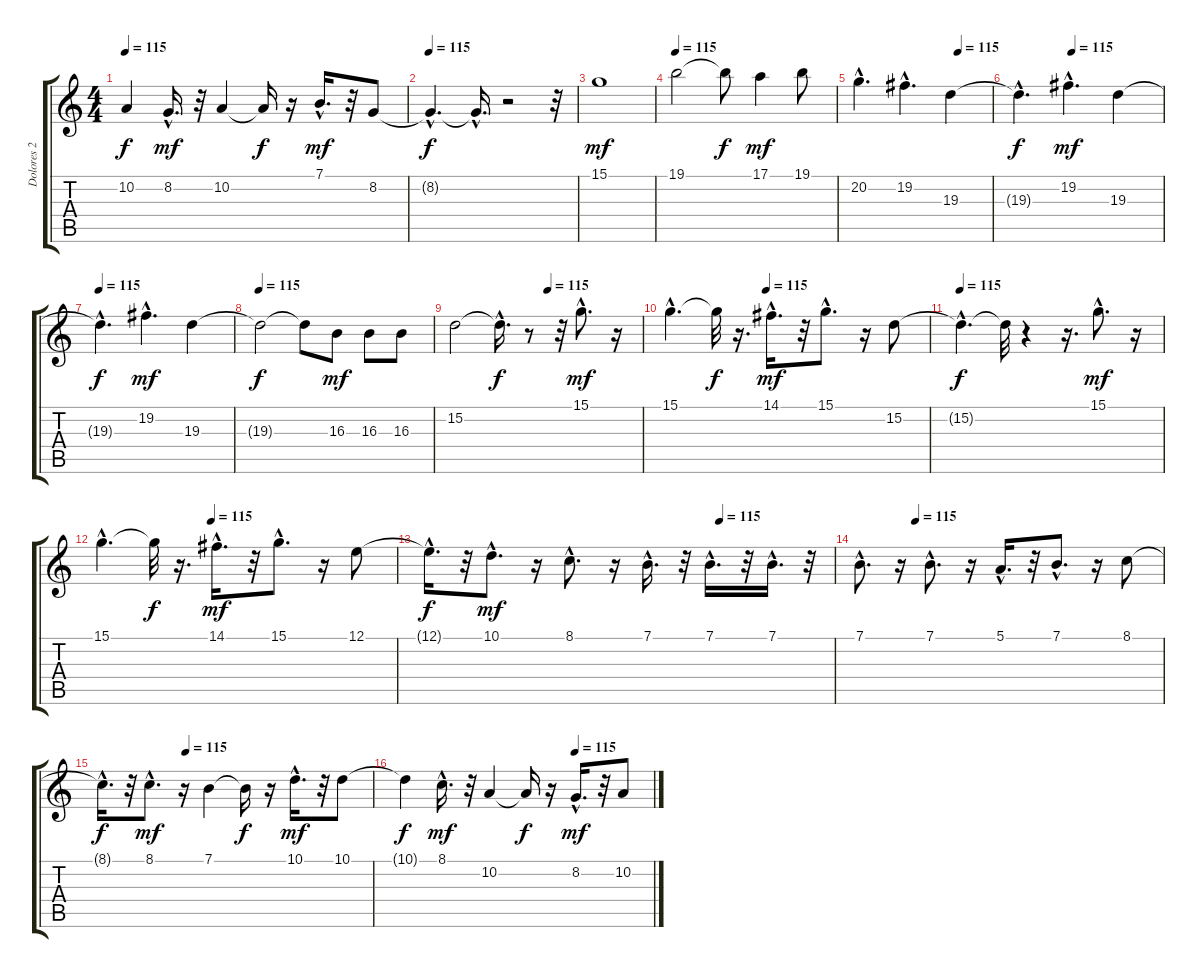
\track ("Dolores 2" "Dolores 2") {instrument pad3polysynth}
\staff {score tabs}
\tuning (E4 B3 G3 D3 A2 E2) {hide}
\ts (4 4)
\tempo 115
\clef g2
\ks c
10.2{t}.4{dy f} 8.2{hac}.16{d dy mf} r.32 10.2.4 10.2{t}.16{dy f} r.16 7.1{hac}.16{d dy mf} r.32 8.2.8 |
\tempo 115
8.2{hac t}.4{d dy f} 8.2{hac t}.16{d} r.2 r.32 |
15.1.1{dy mf} |
\tempo 115
19.1.2 19.1{t}.8{dy f} 17.1.4{dy mf} 19.1.8 |
\tempo (115 0.75)
20.2{hac}.4{d} 19.2{hac}.4{d} 19.3.4 |
\tempo (115 0.375)
19.3{hac t}.4{d dy f} 19.2{hac}.4{d dy mf} 19.3.4 |
\tempo 115
19.3{hac t}.4{d dy f} 19.2{hac}.4{d dy mf} 19.3.4 |
\tempo 115
19.3{t}.2{dy f} 19.3{t}.8 16.3.8{dy mf} 16.3.8 16.3.8 |
\tempo (115 0.5)
15.2.2 15.2{hac t}.16{d dy f} r.8 r.32 15.1{hac}.8{d dy mf} r.16 |
\tempo (115 0.375)
15.1{hac}.4{d} 15.1{t}.32{dy f} r.16{d} 14.1{hac}.16{d dy mf} r.32 15.1{hac}.8{d} r.16 15.2.8 |
\tempo 115
15.2{hac t}.4{d dy f} 15.2{t}.32 r.4 r.16{d} 15.1{hac}.8{d dy mf} r.16 |
\tempo (115 0.375)
15.1{hac}.4{d} 15.1{t}.32{dy f} r.16{d} 14.1{hac}.16{d dy mf} r.32 15.1{hac}.8{d} r.16 12.1.8 |
\tempo (115 0.71875)
12.1{hac t}.16{d dy f} r.32 10.1{hac}.8{d dy mf} r.16 8.1{hac}.8{d} r.16 7.1{hac}.16{d} r.32 7.1{hac}.16{d} r.32 7.1{hac}.16{d} r.32 |
\tempo (115 0.1875)
7.1{hac}.8{d} r.16 7.1{hac}.8{d} r.16 5.1{hac}.16{d} r.32 7.1{hac}.8{d} r.16 8.1.8 |
\tempo (115 0.3125)
8.1{hac t}.16{d dy f} r.32 8.1{hac}.8{d dy mf} r.16 7.1.4 7.1{t}.16{dy f} r.16 10.1{hac}.16{d dy mf} r.32 10.1.8 |
\tempo (115 0.6875)
10.1{t}.4{dy f} 8.1{hac}.16{d dy mf} r.32 10.2.4 10.2{t}.16{dy f} r.16 8.2{hac}.16{d dy mf} r.32 10.2.8
